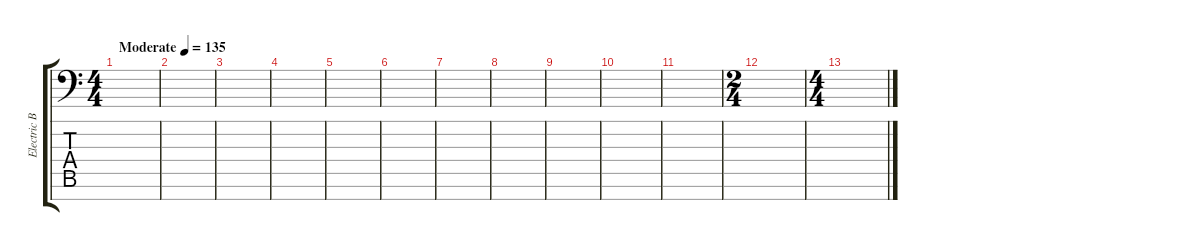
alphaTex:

\track ("Electric Bass (finger)" "Electric B") {instrument overdrivenguitar}
\staff {score tabs}
\tuning (G2 D2 A1 E1 C-1 C-1 C-1) {hide}
\ts (4 4)
\tempo (135 "Moderate")
\clef f4
\ks c
|
|
|
|
|
|
|
|
|
|
|
\ts (2 4)
|
\ts (4 4)
